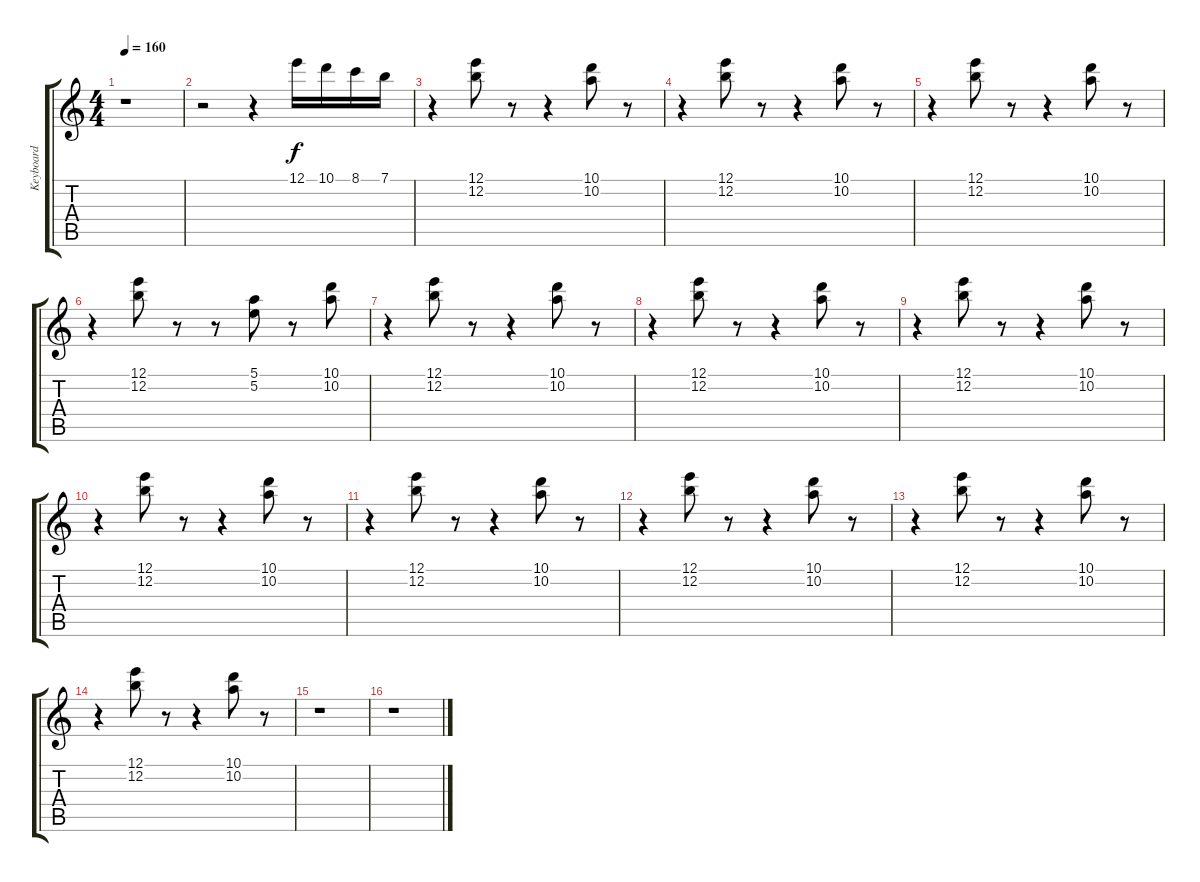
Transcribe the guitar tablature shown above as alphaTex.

\track ("Keyboard" "Keyboard") {instrument rockorgan}
\staff {score tabs}
\tuning (E5 B4 G4 D4 A3 E3) {hide}
\ts (4 4)
\tempo 160
\clef g2
\ks c
r.1{dy f instrument rockorgan} |
r.2 r.4 12.1.16 10.1.16 8.1.16 7.1.16 |
r.4 (12.1 12.2).8 r.8 r.4 (10.1 10.2).8 r.8 |
r.4 (12.1 12.2).8 r.8 r.4 (10.1 10.2).8 r.8 |
r.4 (12.1 12.2).8 r.8 r.4 (10.1 10.2).8 r.8 |
r.4 (12.1 12.2).8 r.8 r.8 (5.1 5.2).8 r.8 (10.1 10.2).8 |
r.4 (12.1 12.2).8 r.8 r.4 (10.1 10.2).8 r.8 |
r.4 (12.1 12.2).8 r.8 r.4 (10.1 10.2).8 r.8 |
r.4 (12.1 12.2).8 r.8 r.4 (10.1 10.2).8 r.8 |
r.4 (12.1 12.2).8 r.8 r.4 (10.1 10.2).8 r.8 |
r.4 (12.1 12.2).8 r.8 r.4 (10.1 10.2).8 r.8 |
r.4 (12.1 12.2).8 r.8 r.4 (10.1 10.2).8 r.8 |
r.4 (12.1 12.2).8 r.8 r.4 (10.1 10.2).8 r.8 |
r.4 (12.1 12.2).8 r.8 r.4 (10.1 10.2).8 r.8 |
r.1 |
r.1
